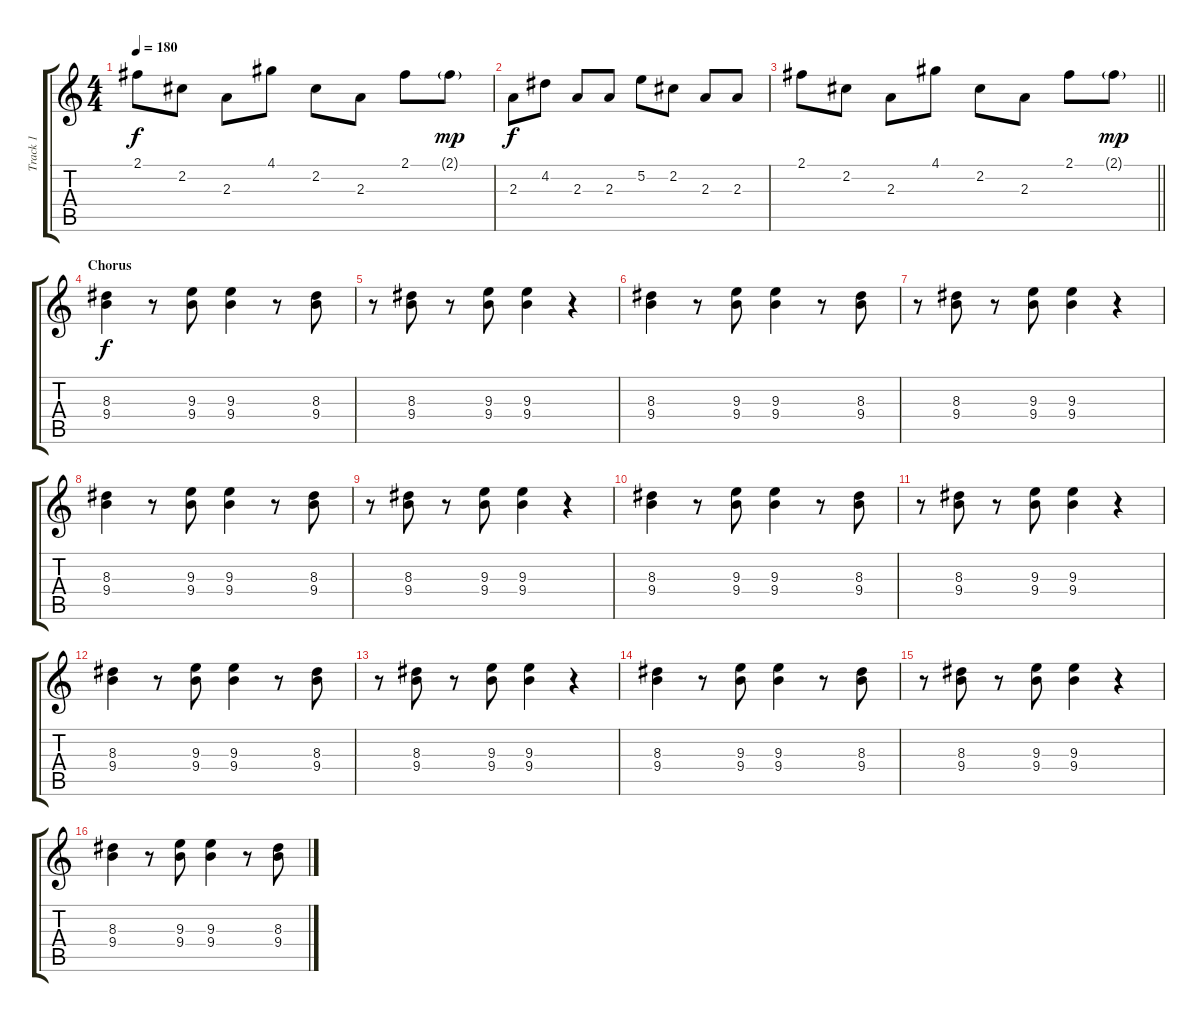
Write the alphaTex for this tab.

\track ("Track 1" "Track 1") {instrument distortionguitar}
\staff {score tabs}
\tuning (E4 B3 G3 D3 A2 E2) {hide}
\ts (4 4)
\tempo 180
\clef g2
\ks c
2.1.8{dy f} 2.2.8 2.3.8 4.1.8 2.2.8 2.3.8 2.1.8 2.1{g}.8{dy mp} |
2.3.8{dy f} 4.2.8 2.3.8 2.3.8 5.2.8 2.2.8 2.3.8 2.3.8 |
\barLineRight lightlight
2.1.8 2.2.8 2.3.8 4.1.8 2.2.8 2.3.8 2.1.8 2.1{g}.8{dy mp} |
\section ("" "Chorus")
(8.3 9.4).4{dy f} r.8 (9.3 9.4).8 (9.3 9.4).4 r.8 (8.3 9.4).8 |
r.8 (8.3 9.4).8 r.8 (9.3 9.4).8 (9.3 9.4).4 r.4 |
(8.3 9.4).4 r.8 (9.3 9.4).8 (9.3 9.4).4 r.8 (8.3 9.4).8 |
r.8 (8.3 9.4).8 r.8 (9.3 9.4).8 (9.3 9.4).4 r.4 |
(8.3 9.4).4 r.8 (9.3 9.4).8 (9.3 9.4).4 r.8 (8.3 9.4).8 |
r.8 (8.3 9.4).8 r.8 (9.3 9.4).8 (9.3 9.4).4 r.4 |
(8.3 9.4).4 r.8 (9.3 9.4).8 (9.3 9.4).4 r.8 (8.3 9.4).8 |
r.8 (8.3 9.4).8 r.8 (9.3 9.4).8 (9.3 9.4).4 r.4 |
(8.3 9.4).4 r.8 (9.3 9.4).8 (9.3 9.4).4 r.8 (8.3 9.4).8 |
r.8 (8.3 9.4).8 r.8 (9.3 9.4).8 (9.3 9.4).4 r.4 |
(8.3 9.4).4 r.8 (9.3 9.4).8 (9.3 9.4).4 r.8 (8.3 9.4).8 |
r.8 (8.3 9.4).8 r.8 (9.3 9.4).8 (9.3 9.4).4 r.4 |
(8.3 9.4).4 r.8 (9.3 9.4).8 (9.3 9.4).4 r.8 (8.3 9.4).8
